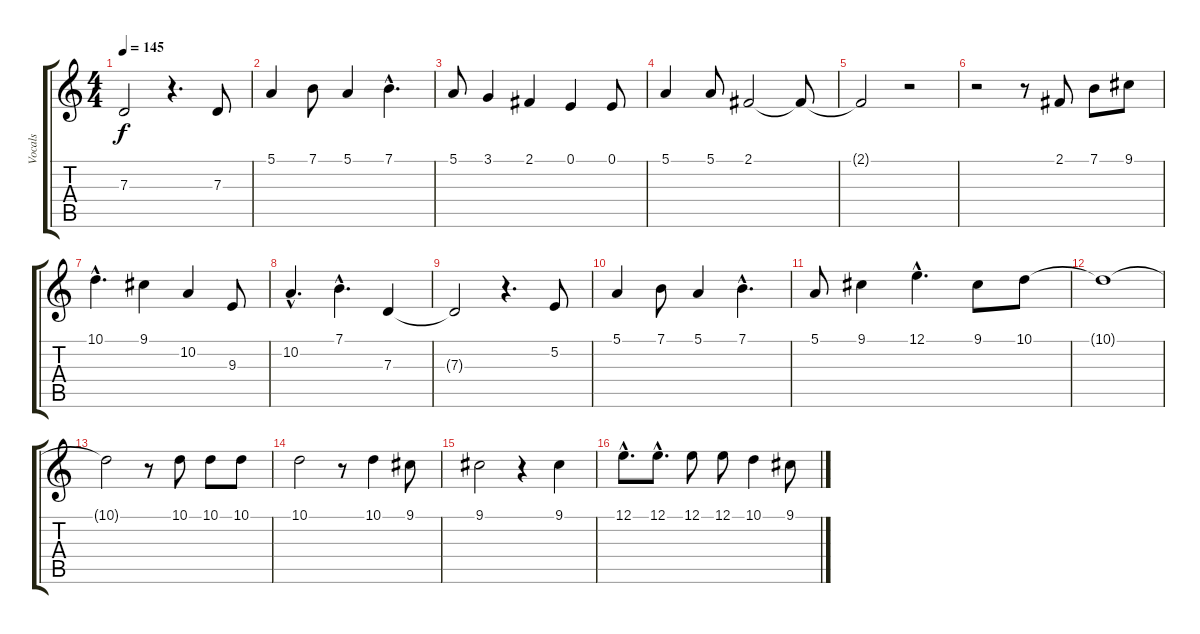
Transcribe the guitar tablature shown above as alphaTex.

\track ("Vocals" "Vocals") {instrument oboe}
\staff {score tabs}
\tuning (E4 B3 G3 D3 A2 E2) {hide}
\ts (4 4)
\tempo 145
\clef g2
\ks c
7.3{t}.2{dy f} r.4{d} 7.3.8 |
5.1.4 7.1.8 5.1.4 7.1{hac}.4{d} |
5.1.8 3.1.4 2.1.4 0.1.4 0.1.8 |
5.1.4 5.1.8 2.1.2 2.1{t}.8 |
2.1{t}.2 r.2 |
r.2 r.8 2.1.8 7.1.8 9.1.8 |
10.1{hac}.4{d} 9.1.4 10.2.4 9.3.8 |
10.2{hac}.4{d} 7.1{hac}.4{d} 7.3.4 |
7.3{t}.2 r.4{d} 5.2.8 |
5.1.4 7.1.8 5.1.4 7.1{hac}.4{d} |
5.1.8 9.1.4 12.1{hac}.4{d} 9.1.8 10.1.8 |
10.1{t}.1 |
10.1{t}.2 r.8 10.1.8 10.1.8 10.1.8 |
10.1.2 r.8 10.1.4 9.1.8 |
9.1.2 r.4 9.1.4 |
12.1{hac}.8{d} 12.1{hac}.8{d} 12.1.8 12.1.8 10.1.4 9.1.8
